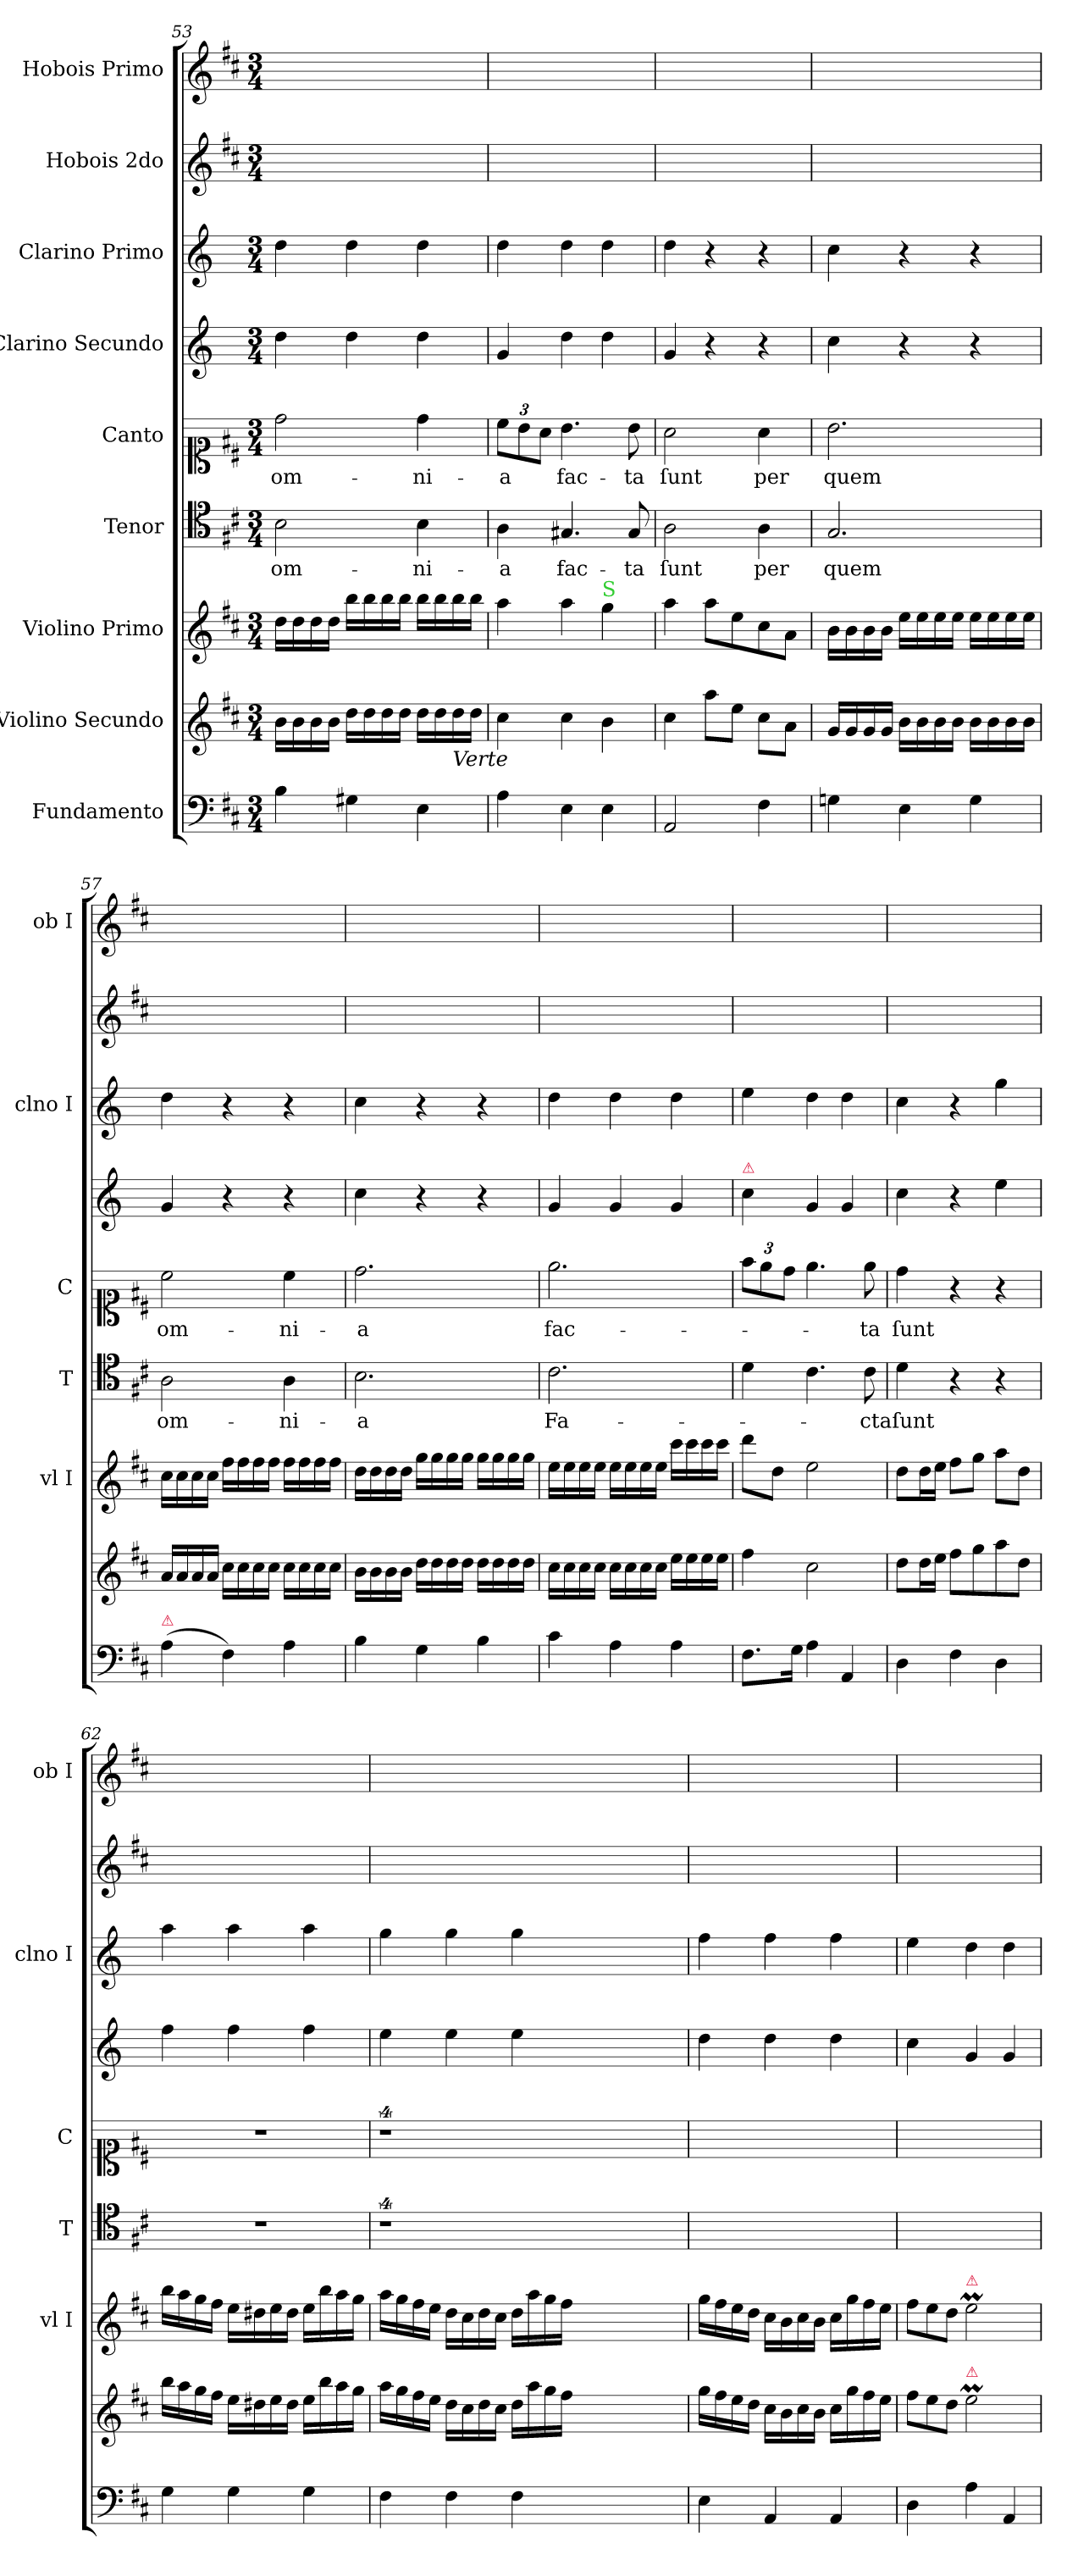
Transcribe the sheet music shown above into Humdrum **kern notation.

**kern	**kern	**kern	**kern	**text	**kern	**text	**kern	**kern	**kern	**kern
*part9	*part8	*part7	*part6	*part6	*part5	*part5	*part4	*part3	*part2	*part1
*staff9	*staff8	*staff7	*staff6	*staff6	*staff5	*staff5	*staff4	*staff3	*staff2	*staff1
*I"Fundamento	*I"Violino Secundo	*I"Violino Primo	*I"Tenor	*	*I"Canto	*	*I"Clarino Secundo	*I"Clarino Primo	*I"Hobois 2do	*I"Hobois Primo
*	*	*I'vl I	*I'T	*	*I'C	*	*	*I'clno I	*	*I'ob I
*clefF4	*clefG2	*clefG2	*clefC4	*	*clefC1	*	*clefG2	*clefG2	*clefG2	*clefG2
*	*	*	*	*	*	*	*ITrd-1c-2	*ITrd-1c-2	*	*
*k[f#c#]	*k[f#c#]	*k[f#c#]	*k[f#c#]	*	*k[f#c#]	*	*k[f#c#]	*k[f#c#]	*k[f#c#]	*k[f#c#]
*M3/4	*M3/4	*M3/4	*M3/4	*	*M3/4	*	*M3/4	*M3/4	*M3/4	*M3/4
=53	=53	=53	=53	=53	=53	=53	=53	=53	=53	=53
4B\	16b\LL	16dd\LL	2B\	om-	2dd\	om-	4ee\	4ee\	2.ryy	2.ryy
.	16b\	16dd\	.	.	.	.	.	.	.	.
.	16b\	16dd\	.	.	.	.	.	.	.	.
.	16b\JJ	16dd\JJ	.	.	.	.	.	.	.	.
4G#X\	16dd\LL	16bb\LL	.	.	.	.	4ee\	4ee\	.	.
.	16dd\	16bb\	.	.	.	.	.	.	.	.
.	16dd\	16bb\	.	.	.	.	.	.	.	.
.	16dd\JJ	16bb\JJ	.	.	.	.	.	.	.	.
4E\	16dd\LL	16bb\LL	4B\	-ni-	4dd\	-ni-	4ee\	4ee\	.	.
.	16dd\	16bb\	.	.	.	.	.	.	.	.
!	!LO:TX:b:i:t=Verte	!	!	!	!	!	!	!	!	!
.	16dd\	16bb\	.	.	.	.	.	.	.	.
.	16dd\JJ	16bb\JJ	.	.	.	.	.	.	.	.
=54	=54	=54	=54	=54	=54	=54	=54	=54	=54	=54
4A\	4cc#\	4aa\	4A\	-a	12cc#\L	-a	4a/	4ee\	2.ryy	2.ryy
.	.	.	.	.	12b\	.	.	.	.	.
.	.	.	.	.	12a\J	.	.	.	.	.
4E\	4cc#\	4aa\	4.G#X/	fac-	4.b\	fac-	4ee\	4ee\	.	.
!	!	!LO:TX:a:color=limegreen:t=S	!	!	!	!	!	!	!	!
4E\	4b\	4gg\	.	.	.	.	4ee\	4ee\	.	.
.	.	.	8G#/	-ta	8b\	-ta	.	.	.	.
=55	=55	=55	=55	=55	=55	=55	=55	=55	=55	=55
2AA/	4cc#\	4aa\	2A\	ſunt	2a\	ſunt	4a/	4ee\	2.ryy	2.ryy
.	8aa\L	8aa\L	.	.	.	.	4r	4r	.	.
.	8ee\J	8ee\	.	.	.	.	.	.	.	.
4F#\	8cc#\L	8cc#\	4A\	per	4a\	per	4r	4r	.	.
.	8a\J	8a\J	.	.	.	.	.	.	.	.
=56	=56	=56	=56	=56	=56	=56	=56	=56	=56	=56
4Gn\	16g/LL	16b\LL	2.G/	quem	2.b\	quem	4dd\	4dd\	2.ryy	2.ryy
.	16g/	16b\	.	.	.	.	.	.	.	.
.	16g/	16b\	.	.	.	.	.	.	.	.
.	16g/JJ	16b\JJ	.	.	.	.	.	.	.	.
4E\	16b\LL	16ee\LL	.	.	.	.	4r	4r	.	.
.	16b\	16ee\	.	.	.	.	.	.	.	.
.	16b\	16ee\	.	.	.	.	.	.	.	.
.	16b\JJ	16ee\JJ	.	.	.	.	.	.	.	.
4G\	16b\LL	16ee\LL	.	.	.	.	4r	4r	.	.
.	16b\	16ee\	.	.	.	.	.	.	.	.
.	16b\	16ee\	.	.	.	.	.	.	.	.
.	16b\JJ	16ee\JJ	.	.	.	.	.	.	.	.
=57	=57	=57	=57	=57	=57	=57	=57	=57	=57	=57
!LO:TX:a:color=crimson:t=⚠	!	!	!	!	!	!	!	!	!	!
(>4A\	16a/LL	16cc#\LL	2A\	om-	2cc#\	om-	4a/	4ee\	2.ryy	2.ryy
.	16a/	16cc#\	.	.	.	.	.	.	.	.
.	16a/	16cc#\	.	.	.	.	.	.	.	.
.	16a/JJ	16cc#\JJ	.	.	.	.	.	.	.	.
4F#\)	16cc#\LL	16ff#\LL	.	.	.	.	4r	4r	.	.
.	16cc#\	16ff#\	.	.	.	.	.	.	.	.
.	16cc#\	16ff#\	.	.	.	.	.	.	.	.
.	16cc#\JJ	16ff#\JJ	.	.	.	.	.	.	.	.
4A\	16cc#\LL	16ff#\LL	4A\	-ni-	4cc#\	-ni-	4r	4r	.	.
.	16cc#\	16ff#\	.	.	.	.	.	.	.	.
.	16cc#\	16ff#\	.	.	.	.	.	.	.	.
.	16cc#\JJ	16ff#\JJ	.	.	.	.	.	.	.	.
=58	=58	=58	=58	=58	=58	=58	=58	=58	=58	=58
4B\	16b\LL	16dd\LL	2.B\	-a	2.dd\	-a	4dd\	4dd\	2.ryy	2.ryy
.	16b\	16dd\	.	.	.	.	.	.	.	.
.	16b\	16dd\	.	.	.	.	.	.	.	.
.	16b\JJ	16dd\JJ	.	.	.	.	.	.	.	.
4G\	16dd\LL	16gg\LL	.	.	.	.	4r	4r	.	.
.	16dd\	16gg\	.	.	.	.	.	.	.	.
.	16dd\	16gg\	.	.	.	.	.	.	.	.
.	16dd\JJ	16gg\JJ	.	.	.	.	.	.	.	.
4B\	16dd\LL	16gg\LL	.	.	.	.	4r	4r	.	.
.	16dd\	16gg\	.	.	.	.	.	.	.	.
.	16dd\	16gg\	.	.	.	.	.	.	.	.
.	16dd\JJ	16gg\JJ	.	.	.	.	.	.	.	.
=59	=59	=59	=59	=59	=59	=59	=59	=59	=59	=59
4c#\	16cc#\LL	16ee\LL	2.c#\	Fa-	2.ee\	fac-	4a/	4ee\	2.ryy	2.ryy
.	16cc#\	16ee\	.	.	.	.	.	.	.	.
.	16cc#\	16ee\	.	.	.	.	.	.	.	.
.	16cc#\JJ	16ee\JJ	.	.	.	.	.	.	.	.
4A\	16cc#\LL	16ee\LL	.	.	.	.	4a/	4ee\	.	.
.	16cc#\	16ee\	.	.	.	.	.	.	.	.
.	16cc#\	16ee\	.	.	.	.	.	.	.	.
.	16cc#\JJ	16ee\JJ	.	.	.	.	.	.	.	.
4A\	16ee\LL	16ccc#\LL	.	.	.	.	4a/	4ee\	.	.
.	16ee\	16ccc#\	.	.	.	.	.	.	.	.
.	16ee\	16ccc#\	.	.	.	.	.	.	.	.
.	16ee\JJ	16ccc#\JJ	.	.	.	.	.	.	.	.
=60	=60	=60	=60	=60	=60	=60	=60	=60	=60	=60
!	!	!	!	!	!	!	!LO:TX:a:color=crimson:t=⚠	!	!	!
8.F#\L	4ff#\	8ddd\L	4d\	.	12ff#\L	.	4dd\	4ff#\	2.ryy	2.ryy
.	.	.	.	.	12ee\	.	.	.	.	.
.	.	8dd\J	.	.	.	.	.	.	.	.
.	.	.	.	.	12dd\J	.	.	.	.	.
16G\Jk	.	.	.	.	.	.	.	.	.	.
4A\	2cc#\	2ee\	4.c#\	.	4.ee\	.	4a/	4ee\	.	.
4AA/	.	.	.	.	.	.	4a/	4ee\	.	.
.	.	.	8c#\	-cta	8ee\	-ta	.	.	.	.
=61	=61	=61	=61	=61	=61	=61	=61	=61	=61	=61
4D\	8dd\L	8dd\L	4d\	ſunt	4dd\	ſunt	4dd\	4dd\	2.ryy	2.ryy
.	16dd\L	16dd\L	.	.	.	.	.	.	.	.
.	16ee\JJ	16ee\JJ	.	.	.	.	.	.	.	.
4F#\	8ff#\L	8ff#\L	4r	.	4r	.	4r	4r	.	.
.	8gg\	8gg\J	.	.	.	.	.	.	.	.
4D\	8aa\	8aa\L	4r	.	4r	.	4ff#\	4aa\	.	.
.	8dd\J	8dd\J	.	.	.	.	.	.	.	.
=62	=62	=62	=62	=62	=62	=62	=62	=62	=62	=62
4G\	16bb\LL	16bb\LL	2.r	.	2.r	.	4gg\	4bb\	2.ryy	2.ryy
.	16aa\	16aa\	.	.	.	.	.	.	.	.
.	16gg\	16gg\	.	.	.	.	.	.	.	.
.	16ff#\JJ	16ff#\JJ	.	.	.	.	.	.	.	.
4G\	16ee\LL	16ee\LL	.	.	.	.	4gg\	4bb\	.	.
.	16dd#X\	16dd#X\	.	.	.	.	.	.	.	.
.	16ee\	16ee\	.	.	.	.	.	.	.	.
.	16dd#\JJ	16dd#\JJ	.	.	.	.	.	.	.	.
4G\	16ee\LL	16ee\LL	.	.	.	.	4gg\	4bb\	.	.
.	16bb\	16bb\	.	.	.	.	.	.	.	.
.	16aa\	16aa\	.	.	.	.	.	.	.	.
.	16gg\JJ	16gg\JJ	.	.	.	.	.	.	.	.
=63	=63	=63	=63	=63	=63	=63	=63	=63	=63	=63
4F#\	16aa\LL	16aa\LL	4%9r	.	4%9r	.	4ff#\	4aa\	2.ryy	2.ryy
.	16gg\	16gg\	.	.	.	.	.	.	.	.
.	16ff#\	16ff#\	.	.	.	.	.	.	.	.
.	16ee\JJ	16ee\JJ	.	.	.	.	.	.	.	.
4F#\	16dd\LL	16dd\LL	.	.	.	.	4ff#\	4aa\	.	.
.	16cc#\	16cc#\	.	.	.	.	.	.	.	.
.	16dd\	16dd\	.	.	.	.	.	.	.	.
.	16cc#\JJ	16cc#\JJ	.	.	.	.	.	.	.	.
4F#\	16dd\LL	16dd\LL	.	.	.	.	4ff#\	4aa\	.	.
.	16aa\	16aa\	.	.	.	.	.	.	.	.
.	16gg\	16gg\	.	.	.	.	.	.	.	.
.	16ff#\JJ	16ff#\JJ	.	.	.	.	.	.	.	.
1.ryy	1.ryy	1.ryy	.	.	.	.	1.ryy	1.ryy	1.ryy	1.ryy
=64	=64	=64	=64	=64	=64	=64	=64	=64	=64	=64
4E\	16gg\LL	16gg\LL	2.ryy	.	2.ryy	.	4ee\	4gg\	2.ryy	2.ryy
.	16ff#\	16ff#\	.	.	.	.	.	.	.	.
.	16ee\	16ee\	.	.	.	.	.	.	.	.
.	16dd\JJ	16dd\JJ	.	.	.	.	.	.	.	.
4AA/	16cc#\LL	16cc#\LL	.	.	.	.	4ee\	4gg\	.	.
.	16b\	16b\	.	.	.	.	.	.	.	.
.	16cc#\	16cc#\	.	.	.	.	.	.	.	.
.	16b\JJ	16b\JJ	.	.	.	.	.	.	.	.
4AA/	16cc#\LL	16cc#\LL	.	.	.	.	4ee\	4gg\	.	.
.	16gg\	16gg\	.	.	.	.	.	.	.	.
.	16ff#\	16ff#\	.	.	.	.	.	.	.	.
.	16ee\JJ	16ee\JJ	.	.	.	.	.	.	.	.
=65	=65	=65	=65	=65	=65	=65	=65	=65	=65	=65
*	*Xtuplet	*Xtuplet	*	*	*	*	*	*	*	*
4D\	12ff#\L	12ff#\L	2.ryy	.	2.ryy	.	4dd\	4ff#\	2.ryy	2.ryy
.	12ee\	12ee\	.	.	.	.	.	.	.	.
.	12dd\J	12dd\J	.	.	.	.	.	.	.	.
!	!	!LO:TX:a:color=crimson:t=⚠	!	!	!	!	!	!	!	!
!	!LO:TX:a:color=crimson:t=⚠	!	!	!	!	!	!	!	!	!
4A\	2eeM\	2eeM\	.	.	.	.	4a/	4ee\	.	.
4AA/	.	.	.	.	.	.	4a/	4ee\	.	.
=	=	=	=	=	=	=	=	=	=	=
*-	*-	*-	*-	*-	*-	*-	*-	*-	*-	*-
